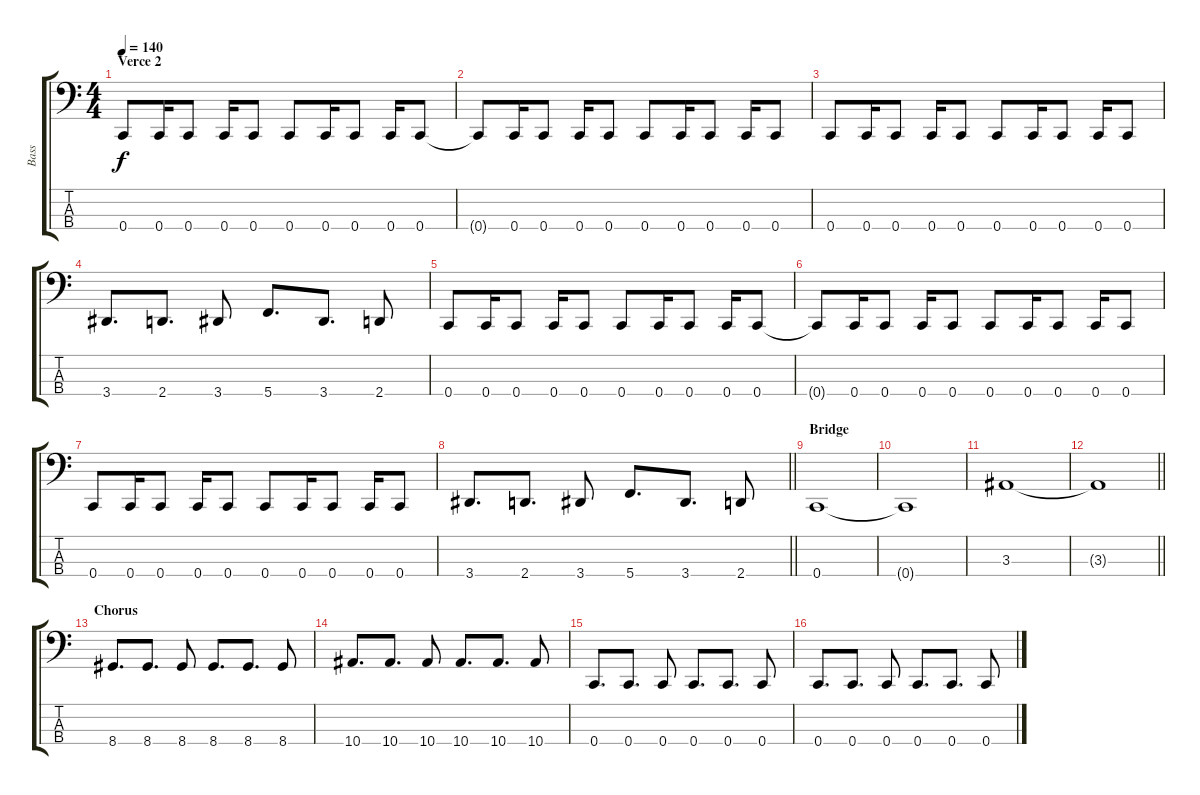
\track ("Bass" "Bass") {instrument electricbasspick}
\staff {score tabs}
\tuning (F2 C2 G1 C1) {hide}
\ts (4 4)
\section ("" "Verce 2")
\tempo 140
\clef f4
\ks c
0.4.8{dy f} 0.4.16 0.4.8 0.4.16 0.4.8 0.4.8 0.4.16 0.4.8 0.4.16 0.4.8 |
0.4{t}.8 0.4.16 0.4.8 0.4.16 0.4.8 0.4.8 0.4.16 0.4.8 0.4.16 0.4.8 |
0.4.8 0.4.16 0.4.8 0.4.16 0.4.8 0.4.8 0.4.16 0.4.8 0.4.16 0.4.8 |
3.4.8{d} 2.4.8{d} 3.4.8 5.4.8{d} 3.4.8{d} 2.4.8 |
0.4.8 0.4.16 0.4.8 0.4.16 0.4.8 0.4.8 0.4.16 0.4.8 0.4.16 0.4.8 |
0.4{t}.8 0.4.16 0.4.8 0.4.16 0.4.8 0.4.8 0.4.16 0.4.8 0.4.16 0.4.8 |
0.4.8 0.4.16 0.4.8 0.4.16 0.4.8 0.4.8 0.4.16 0.4.8 0.4.16 0.4.8 |
\barLineRight lightlight
3.4.8{d} 2.4.8{d} 3.4.8 5.4.8{d} 3.4.8{d} 2.4.8 |
\section ("" "Bridge")
0.4.1 |
0.4{t}.1 |
3.3.1 |
\barLineRight lightlight
3.3{t}.1 |
\section ("" "Chorus")
8.4.8{d} 8.4.8{d} 8.4.8 8.4.8{d} 8.4.8{d} 8.4.8 |
10.4.8{d} 10.4.8{d} 10.4.8 10.4.8{d} 10.4.8{d} 10.4.8 |
0.4.8{d} 0.4.8{d} 0.4.8 0.4.8{d} 0.4.8{d} 0.4.8 |
0.4.8{d} 0.4.8{d} 0.4.8 0.4.8{d} 0.4.8{d} 0.4.8
